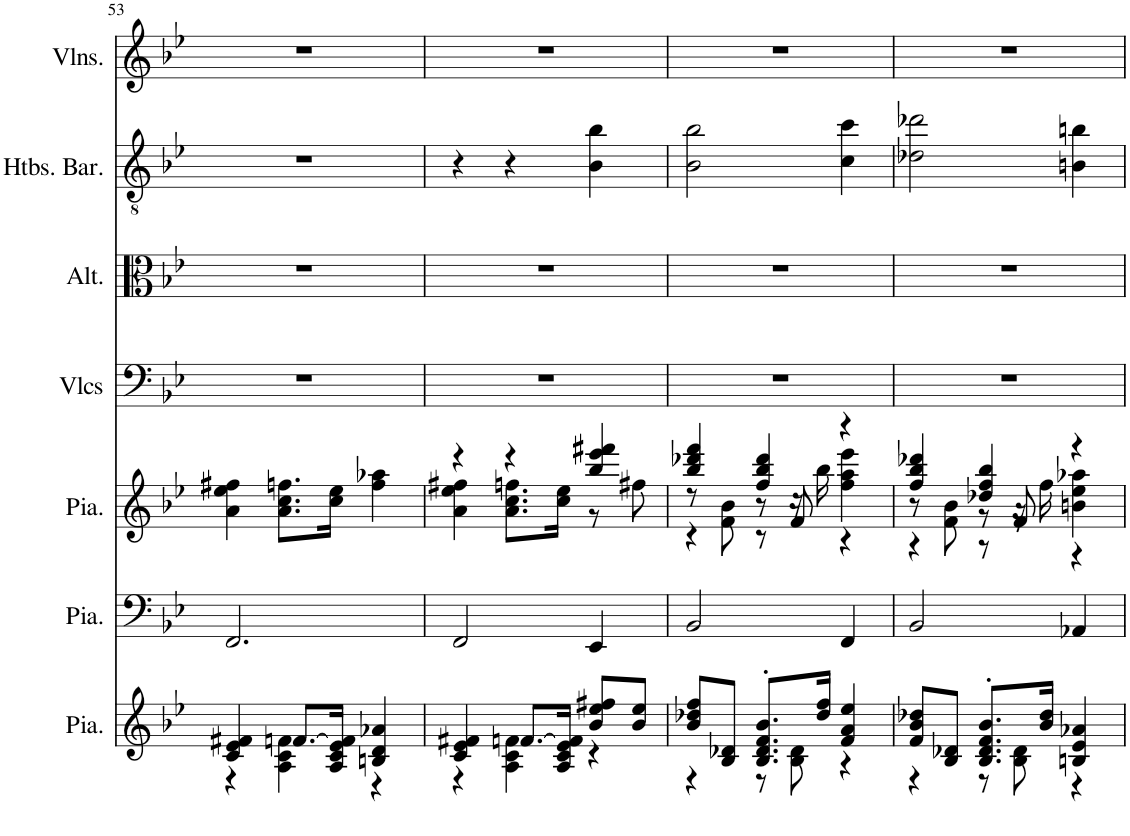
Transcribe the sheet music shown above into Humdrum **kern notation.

**kern	**kern	**kern	**kern	**kern	**kern	**kern
*part7	*part6	*part5	*part4	*part3	*part2	*part1
*staff7	*staff6	*staff5	*staff4	*staff3	*staff2	*staff1
*I"Piano, Organ	*I"Piano, Pedals	*I"Piano, Organ	*I"Violoncelles, Bass	*I"Altos, Tenor	*I"Hautbois Baryton, Alto	*I"Violons, Soprano
*I'Pia.	*I'Pia.	*I'Pia.	*I'Vlcs	*I'Alt.	*I'Htbs. Bar.	*I'Vlns.
!!LO:PB:g=z
*clefG2	*clefF4	*clefG2	*clefF4	*clefC3	*clefGv2	*clefG2
*k[b-e-]	*k[b-e-]	*k[b-e-]	*k[b-e-]	*k[b-e-]	*k[b-e-]	*k[b-e-]
*M3/4	*M3/4	*M3/4	*M3/4	*M3/4	*M3/4	*M3/4
=53	=53	=53	=53	=53	=53	=53
*^	*	*	*	*	*	*
4c/ 4e-/ 4f#X/	4r	2.FF/	4a\ 4ee-\ 4ff#X\	2.r	2.r	2.r	2.r
[8.f#/L	4A\ 4c\ 4fn\	.	8.a\ 8.cc\ 8.ffn\L	.	.	.	.
16A/ 16c/ 16e-/ 16f#/]Jk	.	.	16cc\ 16ee-\Jk	.	.	.	.
4Bn/ 4d/ 4a-X/	4r	.	4ff\ 4aa-X\	.	.	.	.
=54	=54	=54	=54	=54	=54	=54	=54
*	*	*	*^	*	*	*	*
4c/ 4e-/ 4f#X/	4r	2FF/	4r	4a\ 4ee-\ 4ff#X\	2.r	2.r	4r	2.r
[8.f#/L	4A\ 4c\ 4fn\	.	4r	8.a\ 8.cc\ 8.ffn\L	.	.	4r	.
16A/ 16c/ 16e-/ 16f#/]Jk	.	.	.	16cc\ 16ee-\Jk	.	.	.	.
8b-/ 8ee-/ 8ff#X/L	4r	4EE-/	4bb-/ 4eee-/ 4fff#X/	8r	.	.	4B-\ 4b-\	.
8b-/ 8ee-/J	.	.	.	8ff#X\	.	.	.	.
=55	=55	=55	=55	=55	=55	=55	=55	=55
*	*	*	*	*^	*	*	*	*
8b-/ 8dd-X/ 8ff/L	4r	2BB-/	4bb-/ 4ddd-X/ 4fff/	8r	4r	2.r	2.r	2B-\ 2b-\	2.r
8B-/ 8d-X/J	.	.	.	8f\ 8b-\	.	.	.	.	.
8.B-/' 8.d-/' 8.f/' 8.b-/'L	8r	.	4ff/ 4bb-/ 4ddd-/	8r	8r	.	.	.	.
.	8B-\ 8d-\	.	.	16r	8f/	.	.	.	.
16dd-/ 16ff/Jk	.	.	.	16bb-\	.	.	.	.	.
4f/ 4a/ 4ee-/	4r	4FF/	4r	4ff\ 4aa\ 4eee-\	4r	.	.	4c\ 4cc\	.
=56	=56	=56	=56	=56	=56	=56	=56	=56	=56
8f/ 8b-/ 8dd-X/L	4r	2BB-/	4ff/ 4bb-/ 4ddd-X/	8r	4r	2.r	2.r	2d-X\ 2dd-X\	2.r
8B-/ 8d-X/J	.	.	.	8f\ 8b-\	.	.	.	.	.
8.B-/' 8.d-/' 8.f/' 8.b-/'L	8r	.	4dd-X/ 4ff/ 4bb-/	8r	8r	.	.	.	.
.	8B-\ 8d-\	.	.	16r	8f/	.	.	.	.
16b-/ 16dd-/Jk	.	.	.	16ff\	.	.	.	.	.
4Bn/ 4e-/ 4a-X/	4r	4AA-X/	4r	4bn\ 4ee-\ 4aa-X\	4r	.	.	4Bn\ 4bn\	.
*v	*v	*	*v	*v	*v	*	*	*	*
=	=	=	=	=	=	=
*-	*-	*-	*-	*-	*-	*-
